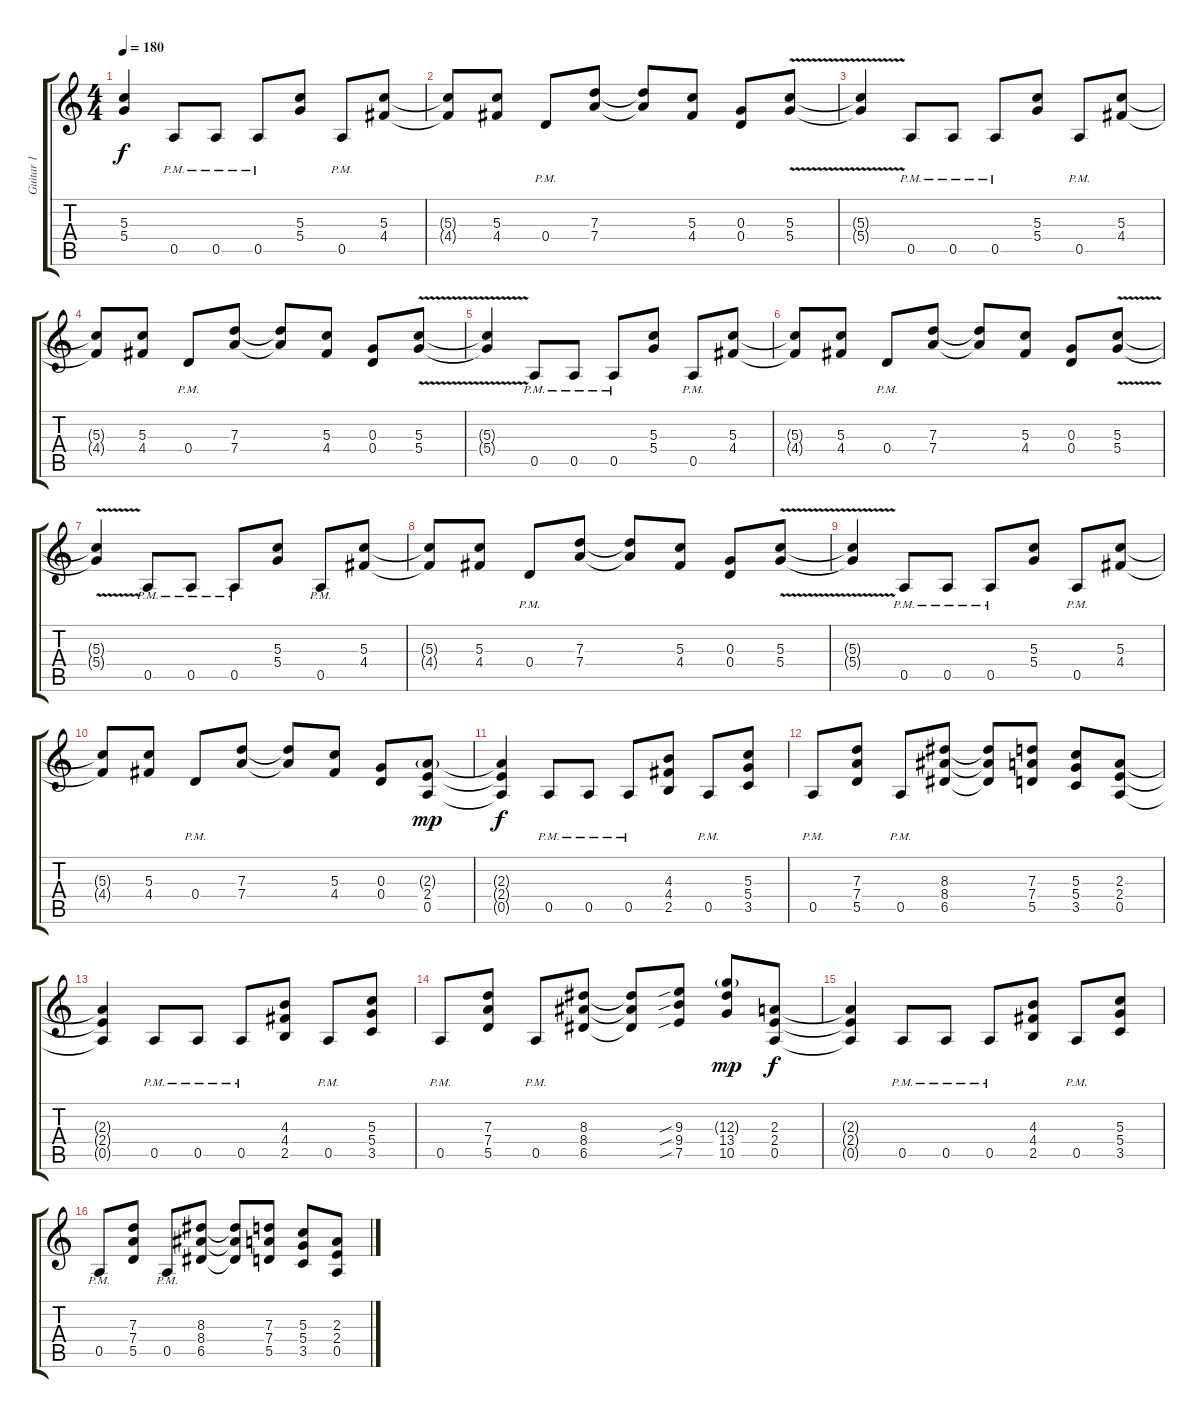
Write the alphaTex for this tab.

\track ("Guitar 1" "Guitar 1") {instrument distortionguitar}
\staff {score tabs}
\tuning (E4 B3 G3 D3 A2 E2) {hide}
\ts (4 4)
\tempo 180
\clef g2
\ks c
(5.3{t} 5.4{t}).4{dy f} 0.5{pm}.8 0.5{pm}.8 0.5{pm}.8 (5.3 5.4).8 0.5{pm}.8 (5.3 4.4).8 |
(5.3{t} 4.4{t}).8 (5.3 4.4).8 0.4{pm}.8 (7.3 7.4).8 (7.3{t} 7.4{t}).8 (5.3 4.4).8 (0.3 0.4).8 (5.3{v} 5.4{v}).8 |
(5.3{t} 5.4{t}).4 0.5{pm}.8 0.5{pm}.8 0.5{pm}.8 (5.3 5.4).8 0.5{pm}.8 (5.3 4.4).8 |
(5.3{t} 4.4{t}).8 (5.3 4.4).8 0.4{pm}.8 (7.3 7.4).8 (7.3{t} 7.4{t}).8 (5.3 4.4).8 (0.3 0.4).8 (5.3{v} 5.4{v}).8 |
(5.3{t} 5.4{t}).4 0.5{pm}.8 0.5{pm}.8 0.5{pm}.8 (5.3 5.4).8 0.5{pm}.8 (5.3 4.4).8 |
(5.3{t} 4.4{t}).8 (5.3 4.4).8 0.4{pm}.8 (7.3 7.4).8 (7.3{t} 7.4{t}).8 (5.3 4.4).8 (0.3 0.4).8 (5.3{v} 5.4{v}).8 |
(5.3{t} 5.4{t}).4 0.5{pm}.8 0.5{pm}.8 0.5{pm}.8 (5.3 5.4).8 0.5{pm}.8 (5.3 4.4).8 |
(5.3{t} 4.4{t}).8 (5.3 4.4).8 0.4{pm}.8 (7.3 7.4).8 (7.3{t} 7.4{t}).8 (5.3 4.4).8 (0.3 0.4).8 (5.3{v} 5.4{v}).8 |
(5.3{t} 5.4{t}).4 0.5{pm}.8 0.5{pm}.8 0.5{pm}.8 (5.3 5.4).8 0.5{pm}.8 (5.3 4.4).8 |
(5.3{t} 4.4{t}).8 (5.3 4.4).8 0.4{pm}.8 (7.3 7.4).8 (7.3{t} 7.4{t}).8 (5.3 4.4).8 (0.3 0.4).8 (2.3{g} 2.4 0.5).8{dy mp} |
(2.3{t} 2.4{t} 0.5{t}).4{dy f} 0.5{pm}.8 0.5{pm}.8 0.5{pm}.8 (4.3 4.4 2.5).8 0.5{pm}.8 (5.3 5.4 3.5).8 |
0.5{pm}.8 (7.3 7.4 5.5).8 0.5{pm}.8 (8.3 8.4 6.5).8 (8.3{t} 8.4{t} 6.5{t}).8 (7.3 7.4 5.5).8 (5.3 5.4 3.5).8 (2.3 2.4 0.5).8 |
(2.3{t} 2.4{t} 0.5{t}).4 0.5{pm}.8 0.5{pm}.8 0.5{pm}.8 (4.3 4.4 2.5).8 0.5{pm}.8 (5.3 5.4 3.5).8 |
0.5{pm}.8 (7.3 7.4 5.5).8 0.5{pm}.8 (8.3 8.4 6.5).8 (8.3{t} 8.4{t} 6.5{t}).8 (9.3{sib} 9.4{sib} 7.5{sib}).8 (12.3{g} 13.4 10.5).8{dy mp} (2.3 2.4 0.5).8{dy f} |
(2.3{t} 2.4{t} 0.5{t}).4 0.5{pm}.8 0.5{pm}.8 0.5{pm}.8 (4.3 4.4 2.5).8 0.5{pm}.8 (5.3 5.4 3.5).8 |
0.5{pm}.8 (7.3 7.4 5.5).8 0.5{pm}.8 (8.3 8.4 6.5).8 (8.3{t} 8.4{t} 6.5{t}).8 (7.3 7.4 5.5).8 (5.3 5.4 3.5).8 (2.3 2.4 0.5).8
